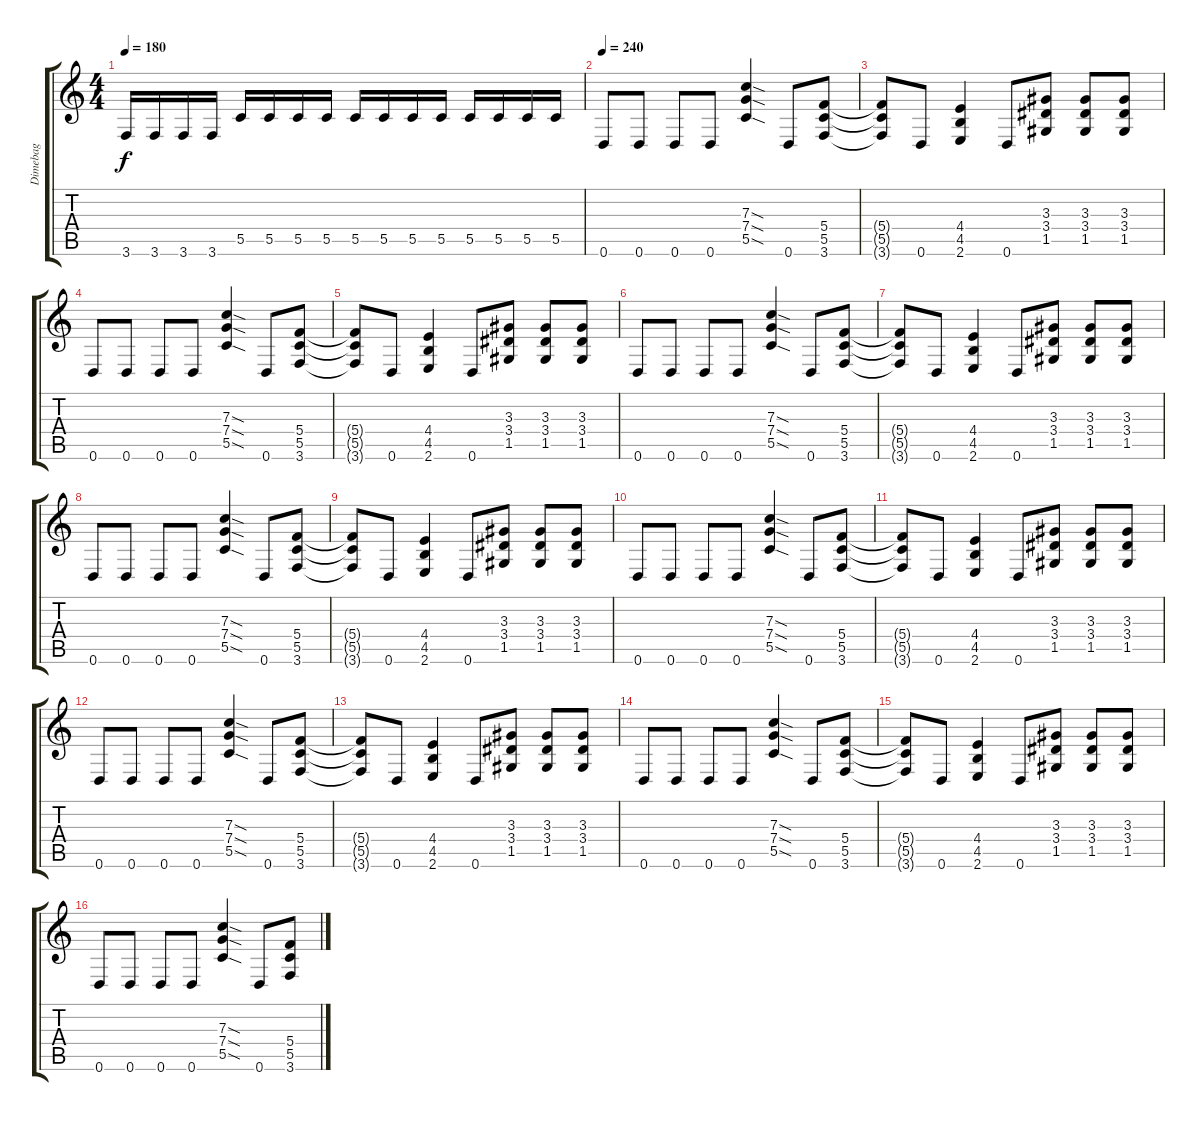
\track ("Dimebag" "Dimebag") {instrument distortionguitar}
\staff {score tabs}
\tuning (D4 A3 F3 C3 G2 D2) {hide}
\ts (4 4)
\tempo 180
\clef g2
\ks c
3.6.16{dy f} 3.6.16 3.6.16 3.6.16 5.5.16 5.5.16 5.5.16 5.5.16 5.5.16 5.5.16 5.5.16 5.5.16 5.5.16 5.5.16 5.5.16 5.5.16 |
\tempo 240
0.6.8 0.6.8 0.6.8 0.6.8 (7.3{sod} 7.4{sod} 5.5{sod}).4 0.6.8 (5.4 5.5 3.6).8 |
(5.4{t} 5.5{t} 3.6{t}).8 0.6.8 (4.4 4.5 2.6).4 0.6.8 (3.3 3.4 1.5).8 (3.3 3.4 1.5).8 (3.3 3.4 1.5).8 |
0.6.8 0.6.8 0.6.8 0.6.8 (7.3{sod} 7.4{sod} 5.5{sod}).4 0.6.8 (5.4 5.5 3.6).8 |
(5.4{t} 5.5{t} 3.6{t}).8 0.6.8 (4.4 4.5 2.6).4 0.6.8 (3.3 3.4 1.5).8 (3.3 3.4 1.5).8 (3.3 3.4 1.5).8 |
0.6.8 0.6.8 0.6.8 0.6.8 (7.3{sod} 7.4{sod} 5.5{sod}).4 0.6.8 (5.4 5.5 3.6).8 |
(5.4{t} 5.5{t} 3.6{t}).8 0.6.8 (4.4 4.5 2.6).4 0.6.8 (3.3 3.4 1.5).8 (3.3 3.4 1.5).8 (3.3 3.4 1.5).8 |
0.6.8 0.6.8 0.6.8 0.6.8 (7.3{sod} 7.4{sod} 5.5{sod}).4 0.6.8 (5.4 5.5 3.6).8 |
(5.4{t} 5.5{t} 3.6{t}).8 0.6.8 (4.4 4.5 2.6).4 0.6.8 (3.3 3.4 1.5).8 (3.3 3.4 1.5).8 (3.3 3.4 1.5).8 |
0.6.8 0.6.8 0.6.8 0.6.8 (7.3{sod} 7.4{sod} 5.5{sod}).4 0.6.8 (5.4 5.5 3.6).8 |
(5.4{t} 5.5{t} 3.6{t}).8 0.6.8 (4.4 4.5 2.6).4 0.6.8 (3.3 3.4 1.5).8 (3.3 3.4 1.5).8 (3.3 3.4 1.5).8 |
0.6.8 0.6.8 0.6.8 0.6.8 (7.3{sod} 7.4{sod} 5.5{sod}).4 0.6.8 (5.4 5.5 3.6).8 |
(5.4{t} 5.5{t} 3.6{t}).8 0.6.8 (4.4 4.5 2.6).4 0.6.8 (3.3 3.4 1.5).8 (3.3 3.4 1.5).8 (3.3 3.4 1.5).8 |
0.6.8 0.6.8 0.6.8 0.6.8 (7.3{sod} 7.4{sod} 5.5{sod}).4 0.6.8 (5.4 5.5 3.6).8 |
(5.4{t} 5.5{t} 3.6{t}).8 0.6.8 (4.4 4.5 2.6).4 0.6.8 (3.3 3.4 1.5).8 (3.3 3.4 1.5).8 (3.3 3.4 1.5).8 |
0.6.8 0.6.8 0.6.8 0.6.8 (7.3{sod} 7.4{sod} 5.5{sod}).4 0.6.8 (5.4 5.5 3.6).8
